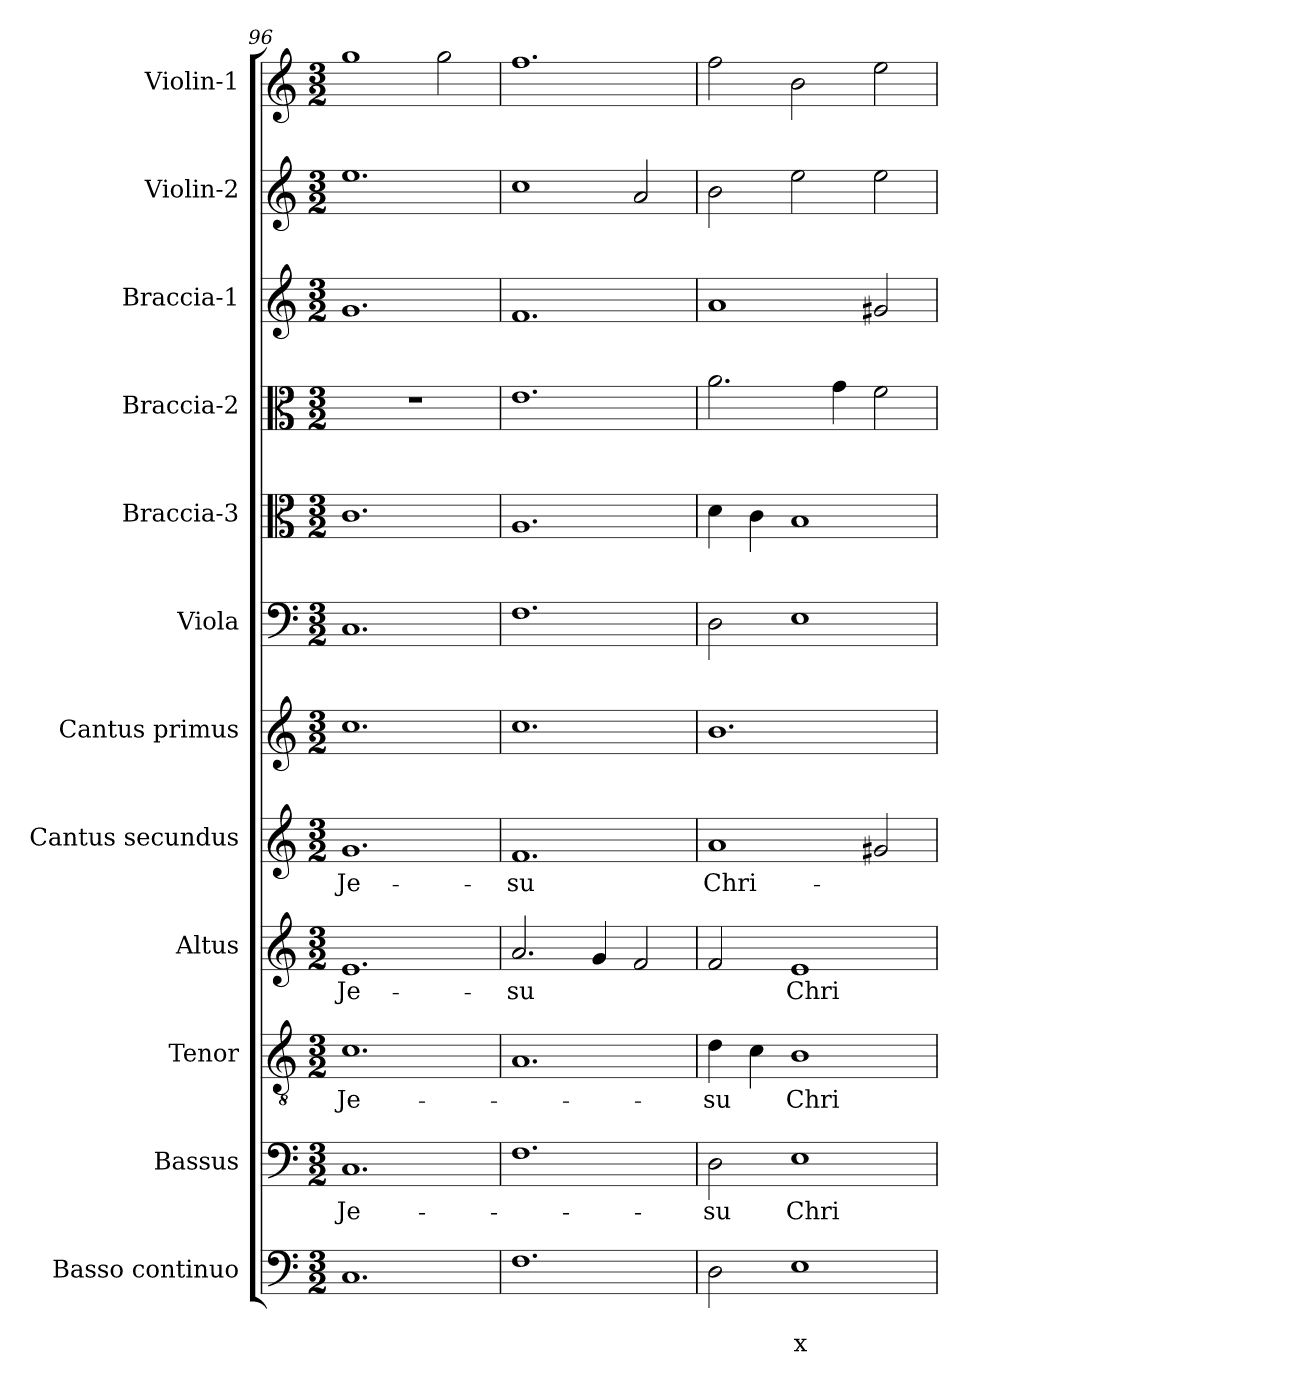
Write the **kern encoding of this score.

**kern	**text	**text	**kern	**text	**kern	**text	**kern	**text	**kern	**text	**kern	**kern	**kern	**kern	**kern	**kern	**kern
*part12	*part12	*part12	*part11	*part11	*part10	*part10	*part9	*part9	*part8	*part8	*part7	*part6	*part5	*part4	*part3	*part2	*part1
*staff12	*staff12	*staff12	*staff11	*staff11	*staff10	*staff10	*staff9	*staff9	*staff8	*staff8	*staff7	*staff6	*staff5	*staff4	*staff3	*staff2	*staff1
*I"Basso continuo	*	*	*I"Bassus	*	*I"Tenor	*	*I"Altus	*	*I"Cantus secundus	*	*I"Cantus primus	*I"Viola	*I"Braccia-3	*I"Braccia-2	*I"Braccia-1	*I"Violin-2	*I"Violin-1
*I'BC	*	*	*I'B	*	*I'T	*	*I'A	*	*I'C2	*	*I'C1	*I'Va	*I'Br3	*I'Br2	*I'Br1	*I'Vi2	*I'Vi1
*clefF4	*	*	*clefF4	*	*clefGv2	*	*clefG2	*	*clefG2	*	*clefG2	*clefF4	*clefC3	*clefC3	*clefG2	*clefG2	*clefG2
*k[]	*	*	*k[]	*	*k[]	*	*k[]	*	*k[]	*	*k[]	*k[]	*k[]	*k[]	*k[]	*k[]	*k[]
*C:	*	*	*C:	*	*C:	*	*C:	*	*C:	*	*C:	*C:	*C:	*C:	*C:	*C:	*C:
*M3/2	*	*	*M3/2	*	*M3/2	*	*M3/2	*	*M3/2	*	*M3/2	*M3/2	*M3/2	*M3/2	*M3/2	*M3/2	*M3/2
=96	=96	=96	=96	=96	=96	=96	=96	=96	=96	=96	=96	=96	=96	=96	=96	=96	=96
!	!	!	!	!LO:LY:b	!	!	!	!	!	!	!	!	!	!	!	!	!
!	!	!	!	!	!	!LO:LY:b	!	!	!	!	!	!	!	!	!	!	!
!	!	!	!	!	!	!	!	!LO:LY:b	!	!	!	!	!	!	!	!	!
!	!	!	!	!	!	!	!	!	!	!LO:LY:b	!	!	!	!	!	!	!
1.C	.	.	1.C	Je-	1.c	Je-	1.e	Je-	1.g	Je-	1.cc	1.C	1.c	1.r	1.g	1.ee	1gg
.	.	.	.	.	.	.	.	.	.	.	.	.	.	.	.	.	2gg\
=97	=97	=97	=97	=97	=97	=97	=97	=97	=97	=97	=97	=97	=97	=97	=97	=97	=97
!	!	!	!	!	!	!	!	!LO:LY:b	!	!	!	!	!	!	!	!	!
!	!	!	!	!	!	!	!	!	!	!LO:LY:b	!	!	!	!	!	!	!
1.F	.	.	1.F	.	1.A	.	2.a/	-su	1.f	-su	1.cc	1.F	1.A	1.e	1.f	1cc	1.ff
.	.	.	.	.	.	.	4g/	.	.	.	.	.	.	.	.	.	.
.	.	.	.	.	.	.	2f/	.	.	.	.	.	.	.	.	2a/	.
=98	=98	=98	=98	=98	=98	=98	=98	=98	=98	=98	=98	=98	=98	=98	=98	=98	=98
!	!	!	!	!LO:LY:b	!	!	!	!	!	!	!	!	!	!	!	!	!
!	!	!	!	!	!	!LO:LY:b	!	!	!	!	!	!	!	!	!	!	!
!	!	!	!	!	!	!	!	!	!	!LO:LY:b	!	!	!	!	!	!	!
2D\	.	.	2D\	-su	4d\	-su	2f/	.	1a	Chri-	1.b	2D\	4d\	2.a\	1a	2b\	2ff\
.	.	.	.	.	4c\	.	.	.	.	.	.	.	4c\	.	.	.	.
!	!	!LO:LY:b	!	!	!	!	!	!	!	!	!	!	!	!	!	!	!
!	!	!	!	!LO:LY:b	!	!	!	!	!	!	!	!	!	!	!	!	!
!	!	!	!	!	!	!LO:LY:b	!	!	!	!	!	!	!	!	!	!	!
!	!	!	!	!	!	!	!	!LO:LY:b	!	!	!	!	!	!	!	!	!
1E	.	x	1E	Chri-	1B	Chri-	1e	Chri-	.	.	.	1E	1B	.	.	2ee\	2b\
.	.	.	.	.	.	.	.	.	.	.	.	.	.	4g\	.	.	.
.	.	.	.	.	.	.	.	.	2g#X/	.	.	.	.	2f\	2g#X/	2ee\	2ee\
=	=	=	=	=	=	=	=	=	=	=	=	=	=	=	=	=	=
*-	*-	*-	*-	*-	*-	*-	*-	*-	*-	*-	*-	*-	*-	*-	*-	*-	*-
